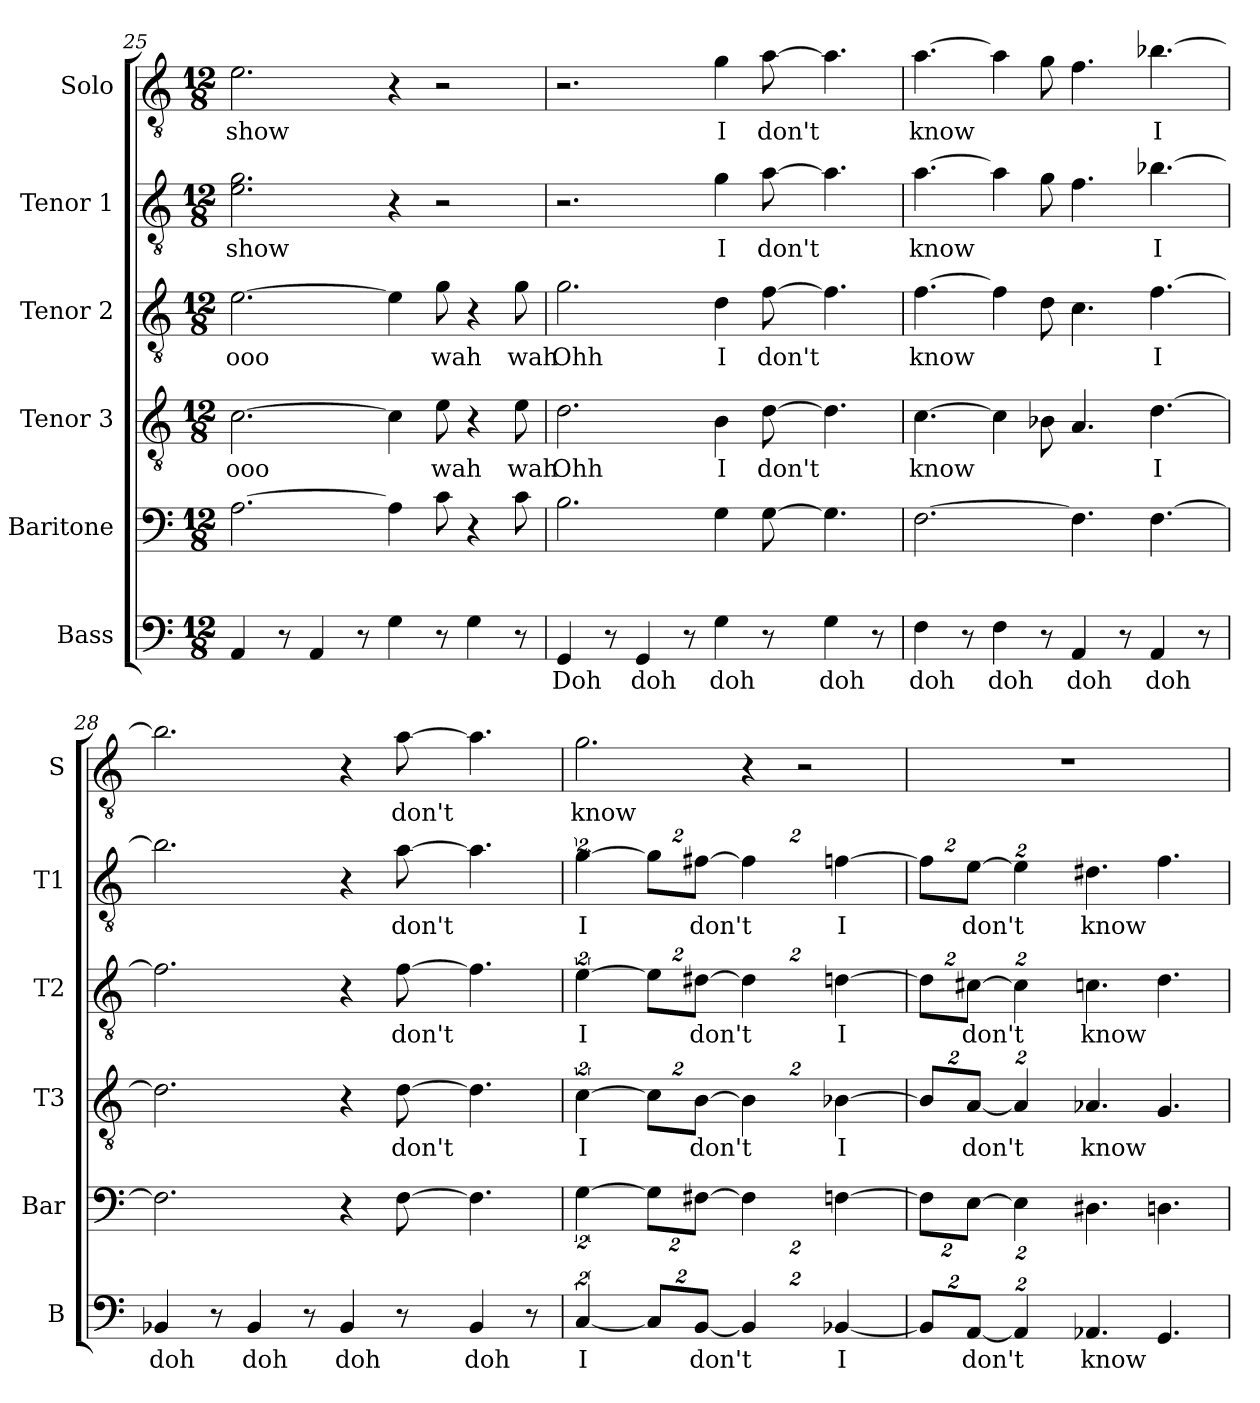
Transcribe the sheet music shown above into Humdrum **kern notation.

**kern	**text	**kern	**kern	**text	**kern	**text	**kern	**text	**kern	**text
*part6	*part6	*part5	*part4	*part4	*part3	*part3	*part2	*part2	*part1	*part1
*staff6	*staff6	*staff5	*staff4	*staff4	*staff3	*staff3	*staff2	*staff2	*staff1	*staff1
*I"Bass	*	*I"Baritone	*I"Tenor 3	*	*I"Tenor 2	*	*I"Tenor 1	*	*I"Solo	*
*I'B	*	*I'Bar	*I'T3	*	*I'T2	*	*I'T1	*	*I'S	*
*clefF4	*	*clefF4	*clefGv2	*	*clefGv2	*	*clefGv2	*	*clefGv2	*
*k[]	*	*k[]	*k[]	*	*k[]	*	*k[]	*	*k[]	*
*M12/8	*	*M12/8	*M12/8	*	*M12/8	*	*M12/8	*	*M12/8	*
=25	=25	=25	=25	=25	=25	=25	=25	=25	=25	=25
4AA/	.	[2.A\	[2.c\	ooo	[2.e\	ooo	2.e\ 2.g\	show	2.e\	show
8r	.	.	.	.	.	.	.	.	.	.
4AA/	.	.	.	.	.	.	.	.	.	.
8r	.	.	.	.	.	.	.	.	.	.
4G\	.	4A\]	4c\]	.	4e\]	.	4r	.	4r	.
8r	.	8c\	8e\	wah	8g\	wah	2r	.	2r	.
4G\	.	4r	4r	.	4r	.	.	.	.	.
8r	.	8c\	8e\	wah	8g\	wah	.	.	.	.
!!LO:LB:g=z
=26	=26	=26	=26	=26	=26	=26	=26	=26	=26	=26
4GG/	Doh	2.B\	2.d\	Ohh	2.g\	Ohh	2.r	.	2.r	.
8r	.	.	.	.	.	.	.	.	.	.
4GG/	doh	.	.	.	.	.	.	.	.	.
8r	.	.	.	.	.	.	.	.	.	.
4G\	doh	4G\	4B\	I	4d\	I	4g\	I	4g\	I
8r	.	[8G\	[8d\	don't	[8f\	don't	[8a\	don't	[8a\	don't
4G\	doh	4.G\]	4.d\]	.	4.f\]	.	4.a\]	.	4.a\]	.
8r	.	.	.	.	.	.	.	.	.	.
=27	=27	=27	=27	=27	=27	=27	=27	=27	=27	=27
4F\	doh	[2.F\	[4.c\	know	[4.f\	know	[4.a\	know	[4.a\	-know
8r	.	.	.	.	.	.	.	.	.	.
4F\	doh	.	4c\]	.	4f\]	.	4a\]	.	4a\]	.
8r	.	.	8B-X\	.	8d\	.	8g\	.	8g\	.
4AA/	doh	4.F\]	4.A/	.	4.c\	.	4.f\	.	4.f\	.
8r	.	.	.	.	.	.	.	.	.	.
4AA/	doh	[4.F\	[4.d\	I	[4.f\	I	[4.b-X\	I	[4.b-X\	I
8r	.	.	.	.	.	.	.	.	.	.
=28	=28	=28	=28	=28	=28	=28	=28	=28	=28	=28
4BB-X/	doh	2.F\]	2.d\]	.	2.f\]	.	2.b-\]	.	2.b-\]	.
8r	.	.	.	.	.	.	.	.	.	.
4BB-/	doh	.	.	.	.	.	.	.	.	.
8r	.	.	.	.	.	.	.	.	.	.
4BB-/	doh	4r	4r	.	4r	.	4r	.	4r	.
8r	.	[8F\	[8d\	don't	[8f\	don't	[8a\	don't	[8a\	don't
4BB-/	doh	4.F\]	4.d\]	.	4.f\]	.	4.a\]	.	4.a\]	.
8r	.	.	.	.	.	.	.	.	.	.
=29	=29	=29	=29	=29	=29	=29	=29	=29	=29	=29
[8%3C/	I	[8%3G\	[8%3c\	I	[8%3e\	I	[8%3g\	I	2.g\	know
*Xbrackettup	*	*Xbrackettup	*Xbrackettup	*	*Xbrackettup	*	*Xbrackettup	*	*	*
16%3C/L]	.	16%3G\L]	16%3c\L]	.	16%3e\L]	.	16%3g\L]	.	.	.
[16%3BB/J	don't	[16%3F#X\J	[16%3B\J	don't	[16%3d#X\J	don't	[16%3f#X\J	don't	.	.
8%3BB/]	.	8%3F#\]	8%3B\]	.	8%3d#\]	.	8%3f#\]	.	4r	.
.	.	.	.	.	.	.	.	.	2r	.
[8%3BB-X/	I	[8%3Fn\	[8%3B-X\	I	[8%3dn\	I	[8%3fn\	I	.	.
=30	=30	=30	=30	=30	=30	=30	=30	=30	=30	=30
16%3BB-/L]	.	16%3F\L]	16%3B-/L]	.	16%3d\L]	.	16%3f\L]	.	1.r	.
[16%3AA/J	don't	[16%3E\J	[16%3A/J	don't	[16%3c#X\J	don't	[16%3e\J	don't	.	.
8%3AA/]	.	8%3E\]	8%3A/]	.	8%3c#\]	.	8%3e\]	.	.	.
4.AA-X/	know	4.D#X\	4.A-X/	know	4.cn\	know	4.d#X\	know	.	.
4.GG/	.	4.Dn\	4.G/	.	4.d\	.	4.f\	.	.	.
=	=	=	=	=	=	=	=	=	=	=
*-	*-	*-	*-	*-	*-	*-	*-	*-	*-	*-
